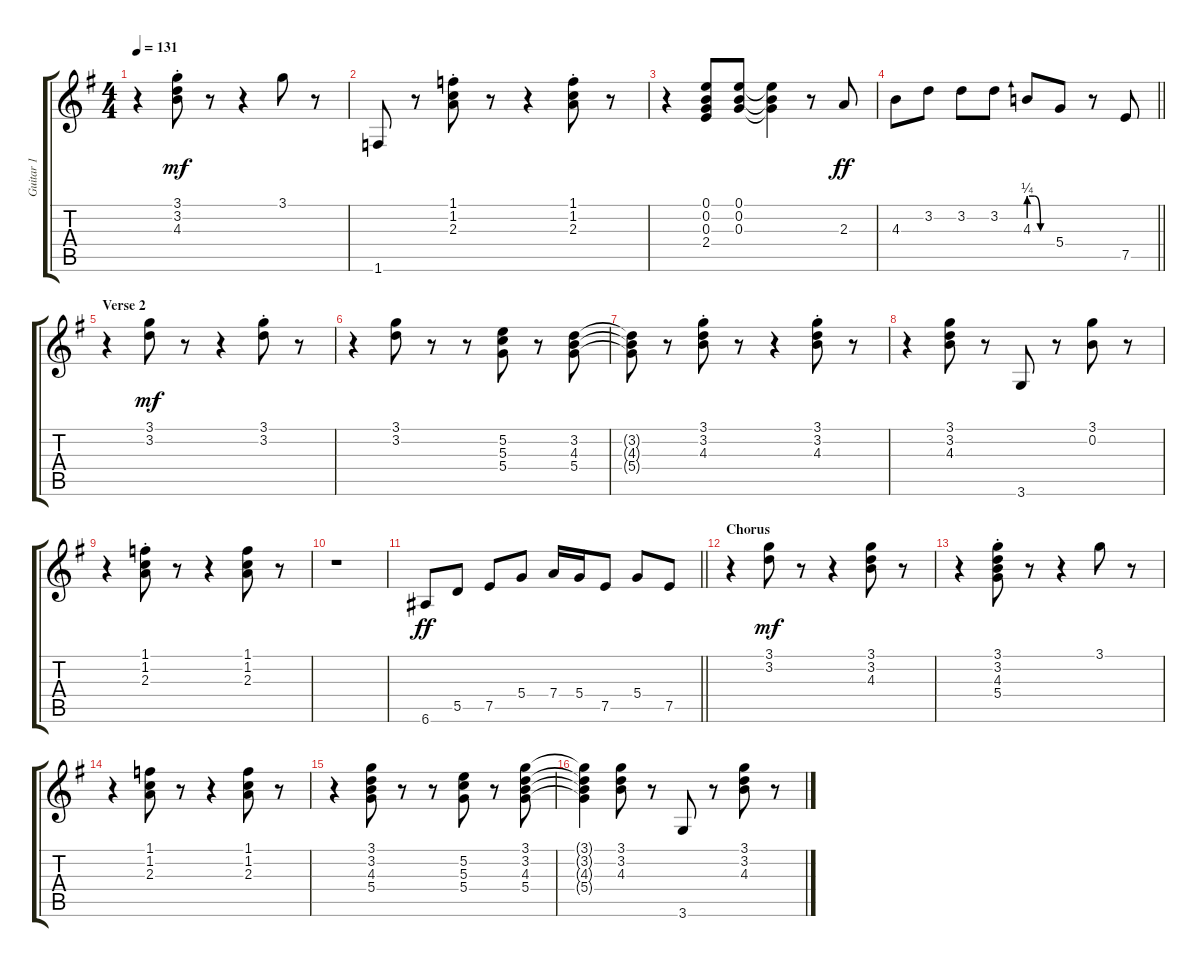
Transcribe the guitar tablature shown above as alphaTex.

\track ("Guitar 1" "Guitar 1") {instrument overdrivenguitar}
\staff {score tabs}
\tuning (E4 B3 G3 D3 A2 E2) {hide}
\ts (4 4)
\tempo 131
\clef g2
\ks g
r.4{dy mf} (3.1{st} 3.2{st} 4.3{st}).8 r.8 r.4 3.1.8 r.8 |
1.6.8 r.8 (1.1{st} 1.2{st} 2.3{st}).8 r.8 r.4 (1.1{st} 1.2{st} 2.3{st}).8 r.8 |
r.4 (0.1 0.2 0.3 2.4).8 (0.1 0.2 0.3).8 (0.1{t} 0.2{t} 0.3{t}).4 r.8 2.3.8{dy ff volume 10} |
\barLineRight lightlight
4.3.8 3.2.8 3.2.8 3.2.8 4.3{be (custom 0 1 15 1 30 0 60 0)}.8 5.4.8 r.8 7.5.8 |
\section ("" "Verse 2")
r.4{volume 7} (3.1 3.2).8{dy mf} r.8 r.4 (3.1{st} 3.2{st}).8 r.8 |
r.4 (3.1 3.2).8 r.8 r.8 (5.2 5.3 5.4).8 r.8 (3.2 4.3 5.4).8 |
(3.2{t} 4.3{t} 5.4{t}).8 r.8 (3.1{st} 3.2{st} 4.3{st}).8 r.8 r.4 (3.1{st} 3.2{st} 4.3{st}).8 r.8 |
r.4 (3.1 3.2 4.3).8 r.8 3.6.8 r.8 (3.1 0.2).8 r.8 |
r.4 (1.1{st} 1.2{st} 2.3{st}).8 r.8 r.4 (1.1 1.2 2.3).8 r.8 |
r.1 |
\barLineRight lightlight
6.6.8{dy ff volume 10} 5.5.8 7.5.8 5.4.8 7.4.16 5.4.16 7.5.8 5.4.8 7.5.8 |
\section ("" "Chorus")
r.4{volume 7} (3.1 3.2).8{dy mf} r.8 r.4 (3.1 3.2 4.3).8 r.8 |
r.4 (3.1{st} 3.2{st} 4.3{st} 5.4{st}).8 r.8 r.4 3.1.8 r.8 |
r.4 (1.1 1.2 2.3).8 r.8 r.4 (1.1 1.2 2.3).8 r.8 |
r.4 (3.1 3.2 4.3 5.4).8 r.8 r.8 (5.2 5.3 5.4).8 r.8 (3.1 3.2 4.3 5.4).8 |
(3.1{t} 3.2{t} 4.3{t} 5.4{t}).4 (3.1 3.2 4.3).8 r.8 3.6.8 r.8 (3.1 3.2 4.3).8 r.8
